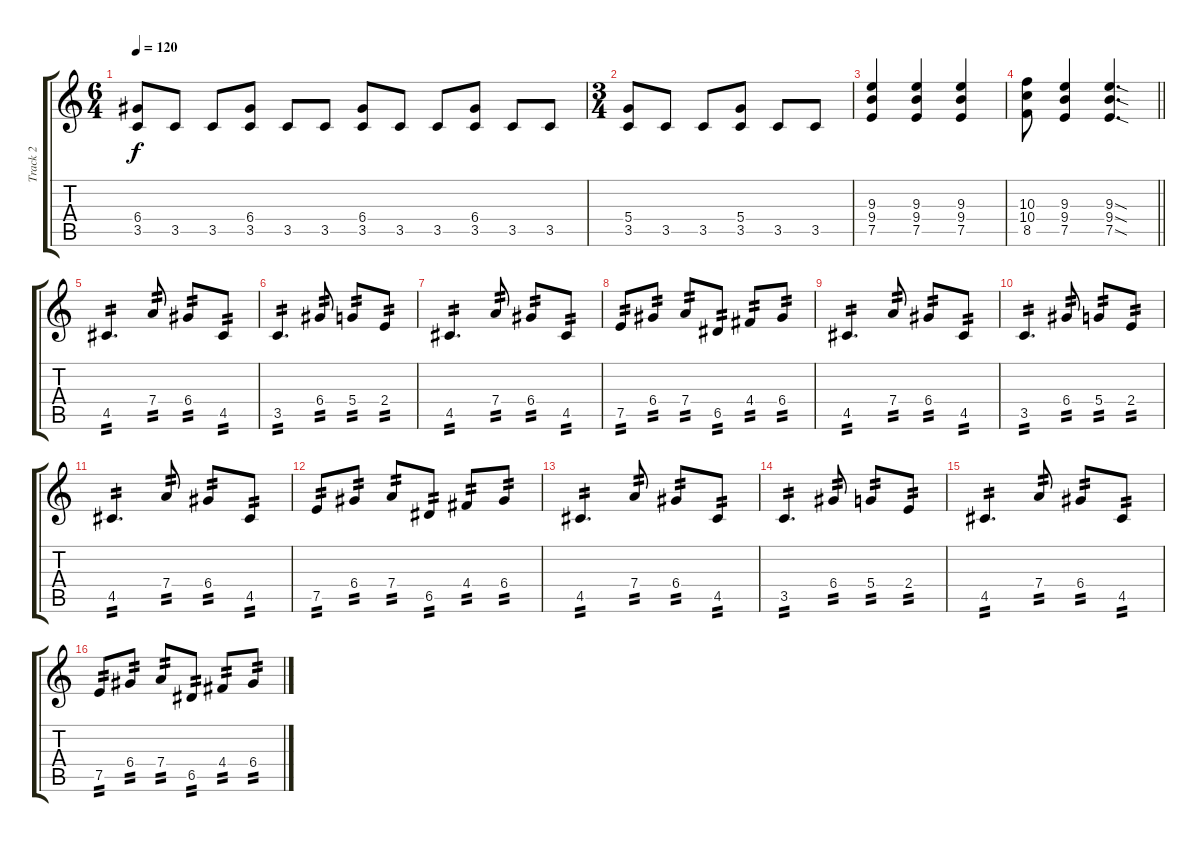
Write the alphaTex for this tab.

\track ("Track 2" "Track 2") {instrument overdrivenguitar}
\staff {score tabs}
\tuning (E4 B3 G3 D3 A2 E2) {hide}
\ts (6 4)
\tempo 120
\clef g2
\ks c
(6.4 3.5).8{dy f} 3.5.8 3.5.8 (6.4 3.5).8 3.5.8 3.5.8 (6.4 3.5).8 3.5.8 3.5.8 (6.4 3.5).8 3.5.8 3.5.8 |
\ts (3 4)
(5.4 3.5).8 3.5.8 3.5.8 (5.4 3.5).8 3.5.8 3.5.8 |
(9.3 9.4 7.5).4 (9.3 9.4 7.5).4 (9.3 9.4 7.5).4 |
\barLineRight lightlight
(10.3 10.4 8.5).8 (9.3 9.4 7.5).4 (9.3{sod} 9.4{sod} 7.5{sod}).4{d} |
4.5.4{d tp 2} 7.4.8{tp 2} 6.4.8{tp 2} 4.5.8{tp 2} |
3.5.4{d tp 2} 6.4.8{tp 2} 5.4.8{tp 2} 2.4.8{tp 2} |
4.5.4{d tp 2} 7.4.8{tp 2} 6.4.8{tp 2} 4.5.8{tp 2} |
7.5.8{tp 2} 6.4.8{tp 2} 7.4.8{tp 2} 6.5.8{tp 2} 4.4.8{tp 2} 6.4.8{tp 2} |
4.5.4{d tp 2} 7.4.8{tp 2} 6.4.8{tp 2} 4.5.8{tp 2} |
3.5.4{d tp 2} 6.4.8{tp 2} 5.4.8{tp 2} 2.4.8{tp 2} |
4.5.4{d tp 2} 7.4.8{tp 2} 6.4.8{tp 2} 4.5.8{tp 2} |
7.5.8{tp 2} 6.4.8{tp 2} 7.4.8{tp 2} 6.5.8{tp 2} 4.4.8{tp 2} 6.4.8{tp 2} |
4.5.4{d tp 2} 7.4.8{tp 2} 6.4.8{tp 2} 4.5.8{tp 2} |
3.5.4{d tp 2} 6.4.8{tp 2} 5.4.8{tp 2} 2.4.8{tp 2} |
4.5.4{d tp 2} 7.4.8{tp 2} 6.4.8{tp 2} 4.5.8{tp 2} |
7.5.8{tp 2} 6.4.8{tp 2} 7.4.8{tp 2} 6.5.8{tp 2} 4.4.8{tp 2} 6.4.8{tp 2}
